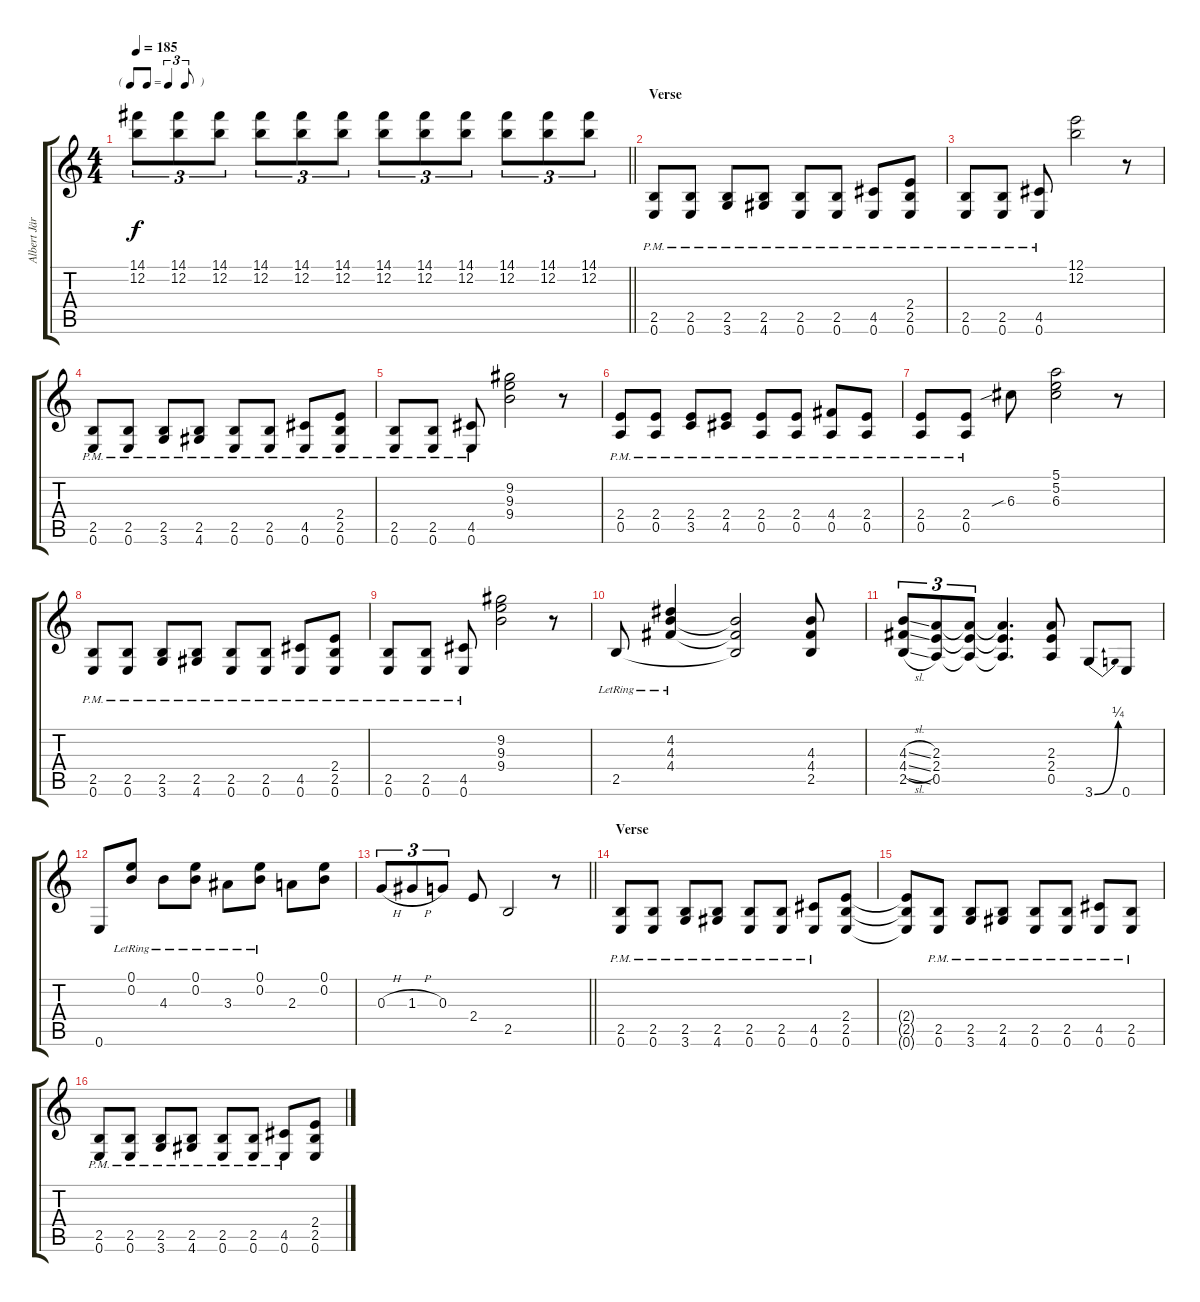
\track ("Albert Järvinen" "Albert Jär") {instrument overdrivenguitar}
\staff {score tabs}
\tuning (E4 B3 G3 D3 A2 E2) {hide}
\ts (4 4)
\tf triplet8th
\tempo 185
\clef g2
\barLineRight lightlight
\ks c
(14.1 12.2).8{tu (3 2) dy f} (14.1 12.2).8{tu (3 2)} (14.1 12.2).8{tu (3 2)} (14.1 12.2).8{tu (3 2)} (14.1 12.2).8{tu (3 2)} (14.1 12.2).8{tu (3 2)} (14.1 12.2).8{tu (3 2)} (14.1 12.2).8{tu (3 2)} (14.1 12.2).8{tu (3 2)} (14.1 12.2).8{tu (3 2)} (14.1 12.2).8{tu (3 2)} (14.1 12.2).8{tu (3 2)} |
\section ("" "Verse")
(2.5{pm} 0.6{pm}).8 (2.5{pm} 0.6{pm}).8 (2.5{pm} 3.6{pm}).8 (2.5{pm} 4.6{pm}).8 (2.5{pm} 0.6{pm}).8 (2.5{pm} 0.6{pm}).8 (4.5{pm} 0.6{pm}).8 (2.4{pm} 2.5{pm} 0.6{pm}).8 |
(2.5{pm} 0.6{pm}).8 (2.5{pm} 0.6{pm}).8 (4.5{pm} 0.6{pm}).8 (12.1 12.2).2 r.8 |
(2.5{pm} 0.6{pm}).8 (2.5{pm} 0.6{pm}).8 (2.5{pm} 3.6{pm}).8 (2.5{pm} 4.6{pm}).8 (2.5{pm} 0.6{pm}).8 (2.5{pm} 0.6{pm}).8 (4.5{pm} 0.6{pm}).8 (2.4{pm} 2.5{pm} 0.6{pm}).8 |
(2.5{pm} 0.6{pm}).8 (2.5{pm} 0.6{pm}).8 (4.5{pm} 0.6{pm}).8 (9.2 9.3 9.4).2 r.8 |
(2.4{pm} 0.5{pm}).8 (2.4{pm} 0.5{pm}).8 (2.4{pm} 3.5{pm}).8 (2.4{pm} 4.5{pm}).8 (2.4{pm} 0.5{pm}).8 (2.4{pm} 0.5{pm}).8 (4.4{pm} 0.5{pm}).8 (2.4{pm} 0.5{pm}).8 |
(2.4{pm} 0.5{pm}).8 (2.4{pm} 0.5{pm}).8 6.3{sib}.8 (5.1 5.2 6.3).2 r.8 |
(2.5{pm} 0.6{pm}).8 (2.5{pm} 0.6{pm}).8 (2.5{pm} 3.6{pm}).8 (2.5{pm} 4.6{pm}).8 (2.5{pm} 0.6{pm}).8 (2.5{pm} 0.6{pm}).8 (4.5{pm} 0.6{pm}).8 (2.4{pm} 2.5{pm} 0.6{pm}).8 |
(2.5{pm} 0.6{pm}).8 (2.5{pm} 0.6{pm}).8 (4.5{pm} 0.6{pm}).8 (9.2 9.3 9.4).2 r.8 |
2.5{lr}.8 (4.2{lr} 4.3{lr} 4.4{lr}).4 (4.3{t} 4.4{t} 2.5{t}).2 (4.3 4.4 2.5).8 |
(4.3{sl} 4.4{sl} 2.5{sl}).8{tu (3 2)} (2.3 2.4 0.5).8{tu (3 2)} (2.3{t} 2.4{t} 0.5{t}).8{tu (3 2)} (2.3{t} 2.4{t} 0.5{t}).4{d} (2.3 2.4 0.5).8 3.6{be (bend 0 0 60 1)}.8 0.6.8 |
0.6.8 (0.1{lr} 0.2{lr}).8 4.3{lr}.8 (0.1{lr} 0.2{lr}).8 3.3{lr}.8 (0.1{lr} 0.2{lr}).8 2.3.8 (0.1 0.2).8 |
\barLineRight lightlight
0.3{h}.8{tu (3 2)} 1.3{h}.8{tu (3 2)} 0.3.8{tu (3 2)} 2.4.8 2.5.2 r.8 |
\section ("" "Verse")
(2.5{pm} 0.6{pm}).8 (2.5{pm} 0.6{pm}).8 (2.5{pm} 3.6{pm}).8 (2.5{pm} 4.6{pm}).8 (2.5{pm} 0.6{pm}).8 (2.5{pm} 0.6{pm}).8 (4.5{pm} 0.6{pm}).8 (2.4 2.5 0.6).8 |
(2.4{t} 2.5{t} 0.6{t}).8 (2.5{pm} 0.6{pm}).8 (2.5{pm} 3.6{pm}).8 (2.5{pm} 4.6{pm}).8 (2.5{pm} 0.6{pm}).8 (2.5{pm} 0.6{pm}).8 (4.5{pm} 0.6{pm}).8 (2.5{pm} 0.6{pm}).8 |
(2.5{pm} 0.6{pm}).8 (2.5{pm} 0.6{pm}).8 (2.5{pm} 3.6{pm}).8 (2.5{pm} 4.6{pm}).8 (2.5{pm} 0.6{pm}).8 (2.5{pm} 0.6{pm}).8 (4.5{pm} 0.6{pm}).8 (2.4 2.5 0.6).8
